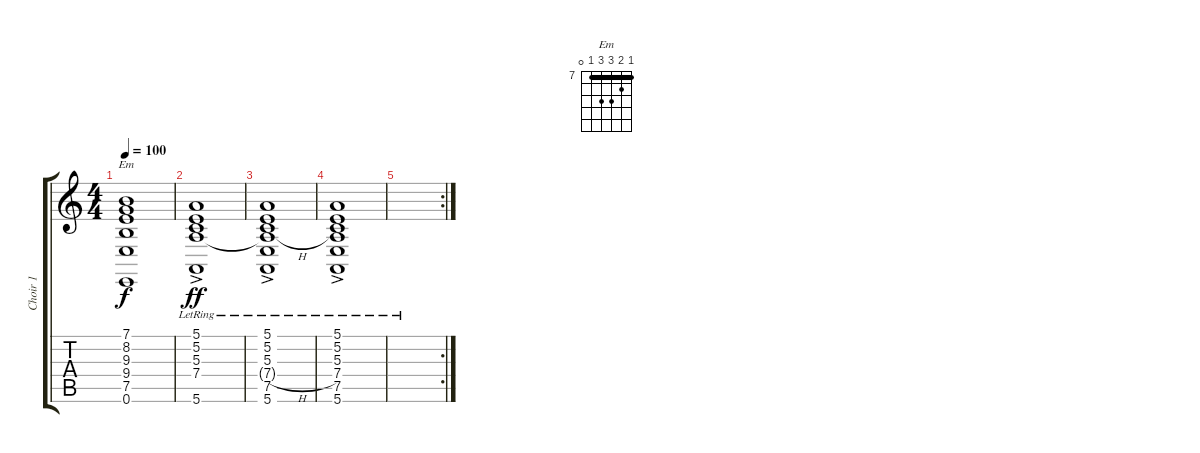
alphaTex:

\track ("Choir 1" "Choir 1") {instrument choiraahs}
\staff {score tabs}
\tuning (E4 B3 G3 D3 A2 E2) {hide}
\chord ("Em" 7 8 9 9 7 0) {firstfret 7 barre 7}
\ts (4 4)
\tempo 100
\clef g2
\ks c
(7.1 8.2 9.3 9.4 7.5 0.6).1{ch "Em" dy f} |
(5.1{lr} 5.2{lr} 5.3{lr} 7.4{ac lr} 5.6{lr}).1{dy ff} |
(5.1{lr} 5.2{lr} 5.3{lr} 7.4{h t} 7.5{lr} 5.6{ac lr}).1 |
(5.1{lr} 5.2{lr} 5.3{lr} 7.4{lr} 7.5{lr} 5.6{ac lr}).1 |
\rc 2
